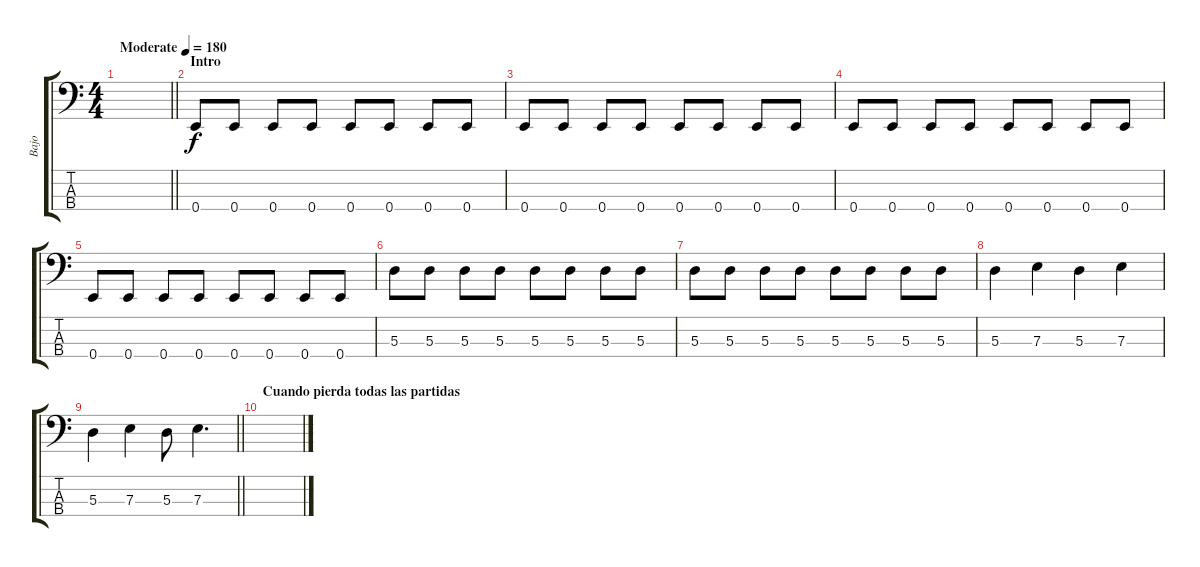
\track ("Bajo" "Bajo") {instrument electricbassfinger}
\staff {score tabs}
\tuning (G2 D2 A1 E1) {hide}
\ts (4 4)
\tempo (180 "Moderate")
\clef f4
\barLineRight lightlight
\ks c
|
\section ("" "Intro")
0.4.8 0.4.8 0.4.8 0.4.8 0.4.8 0.4.8 0.4.8 0.4.8 |
0.4.8 0.4.8 0.4.8 0.4.8 0.4.8 0.4.8 0.4.8 0.4.8 |
0.4.8 0.4.8 0.4.8 0.4.8 0.4.8 0.4.8 0.4.8 0.4.8 |
0.4.8 0.4.8 0.4.8 0.4.8 0.4.8 0.4.8 0.4.8 0.4.8 |
5.3.8 5.3.8 5.3.8 5.3.8 5.3.8 5.3.8 5.3.8 5.3.8 |
5.3.8 5.3.8 5.3.8 5.3.8 5.3.8 5.3.8 5.3.8 5.3.8 |
5.3.4 7.3.4 5.3.4 7.3.4 |
\barLineRight lightlight
5.3.4 7.3.4 5.3.8 7.3.4{d} |
\section ("" "Cuando pierda todas las partidas")
